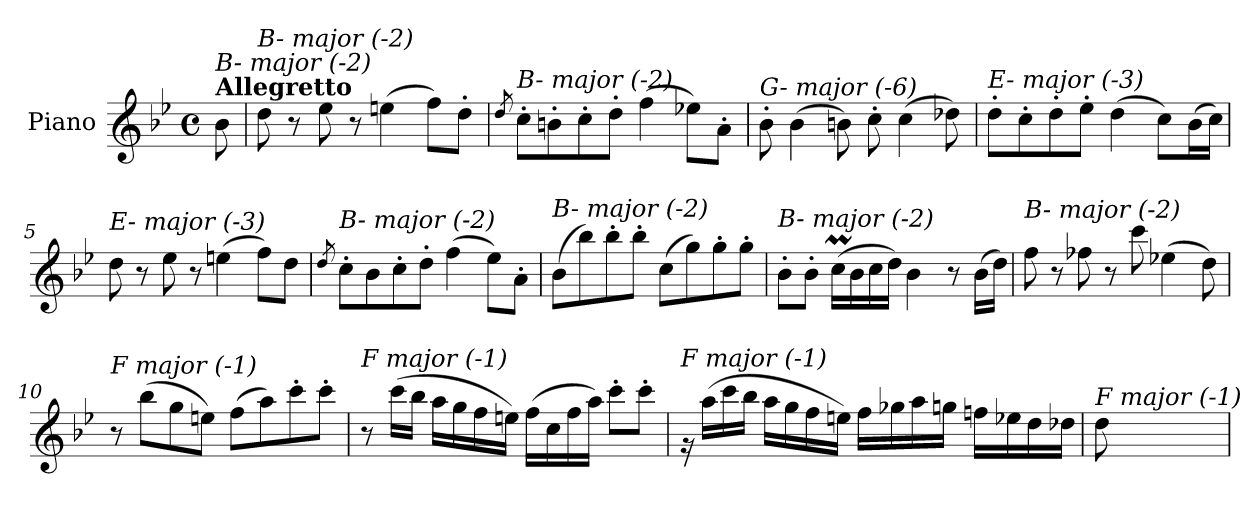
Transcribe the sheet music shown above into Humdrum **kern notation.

**kern
*part1
*staff1
*I"Piano
*I'Pno.
*clefG2
*k[b-e-]
*M4/4
*met(c)
=
!LO:TX:a:B:t=Allegretto
!LO:TX:i:t=B- major (-2)
8b-\
=1
!LO:TX:i:t=B- major (-2)
8dd\
8r
8ee-\
8r
(>4een\
8ff\L)
8dd'\J
=2
8qdd/
!LO:TX:i:t=B- major (-2)
8cc'\L
8bn'\
8cc'\
8dd'\J
(>4ff\
8ee-X\L)
8a'\J
=3
!LO:TX:i:t=G- major (-6)
8b-'\
(>4b-\
8bn\)
8cc'\
(>4cc\
8dd-Xi\)
=4
!LO:TX:i:t=E- major (-3)
8dd'\L
8cc'\
8dd'\
8ee-'\J
(>4dd\
8cc\L)
(>16b-\L
16cc\JJ)
!!LO:LB:g=z
=5
!LO:TX:i:t=E- major (-3)
8dd\
8r
8ee-\
8r
(>4een\
8ff\L)
8dd\J
=6
8qdd/
!LO:TX:i:t=B- major (-2)
8cc'\L
8b-\
8cc'\
8dd'\J
(>4ff\
8ee-\L)
8a'\J
=7
!LO:TX:i:t=B- major (-2)
(>8b-\L
8bb-\)
8bb-'\
8bb-'\J
(>8cc\L
8gg\)
8gg'\
8gg'\J
=8
!LO:TX:i:t=B- major (-2)
8b-'\L
8b-'\J
(>16ccM\LL
16b-\
16cc\
16dd\JJ)
4b-\
8r
(>16b-\LL
16ddZ\JJ)
!!LO:LB:g=z
=9
!LO:TX:i:t=B- major (-2)
8ff\
8r
8ff-Xi\
8r
8ccc\
(>4ee-X\
8dd\)
=10
!LO:TX:i:t=F major (-1)
8r
(>8bb-\L
8gg\
8een\J)
(>8ff\L
8aa\)
8ccc'\
8ccc'\J
=11
!LO:TX:i:t=F major (-1)
8r
(>16ccc\LL
16bb-\JJ
16aa\LL
16gg\
16ff\
16een\JJ)
(>16ff\LL
16cc\
16ff\
16aa\JJ)
8ccc'\L
8ccc'\J
!!LO:LB:g=z
=12
!LO:TX:i:t=F major (-1)
16rg
(>16aa\LL
16ccc\
16bb-\JJ
16aa\LL
16gg\
16ff\
16een\JJ)
16ff\LL
16gg-Xi\
16aa\
16gg\JJ
16ffn\LL
16ee-X\
16dd\
16dd-Xi\JJ
=13
!LO:TX:i:t=F major (-1)
8dd\
=
*-
